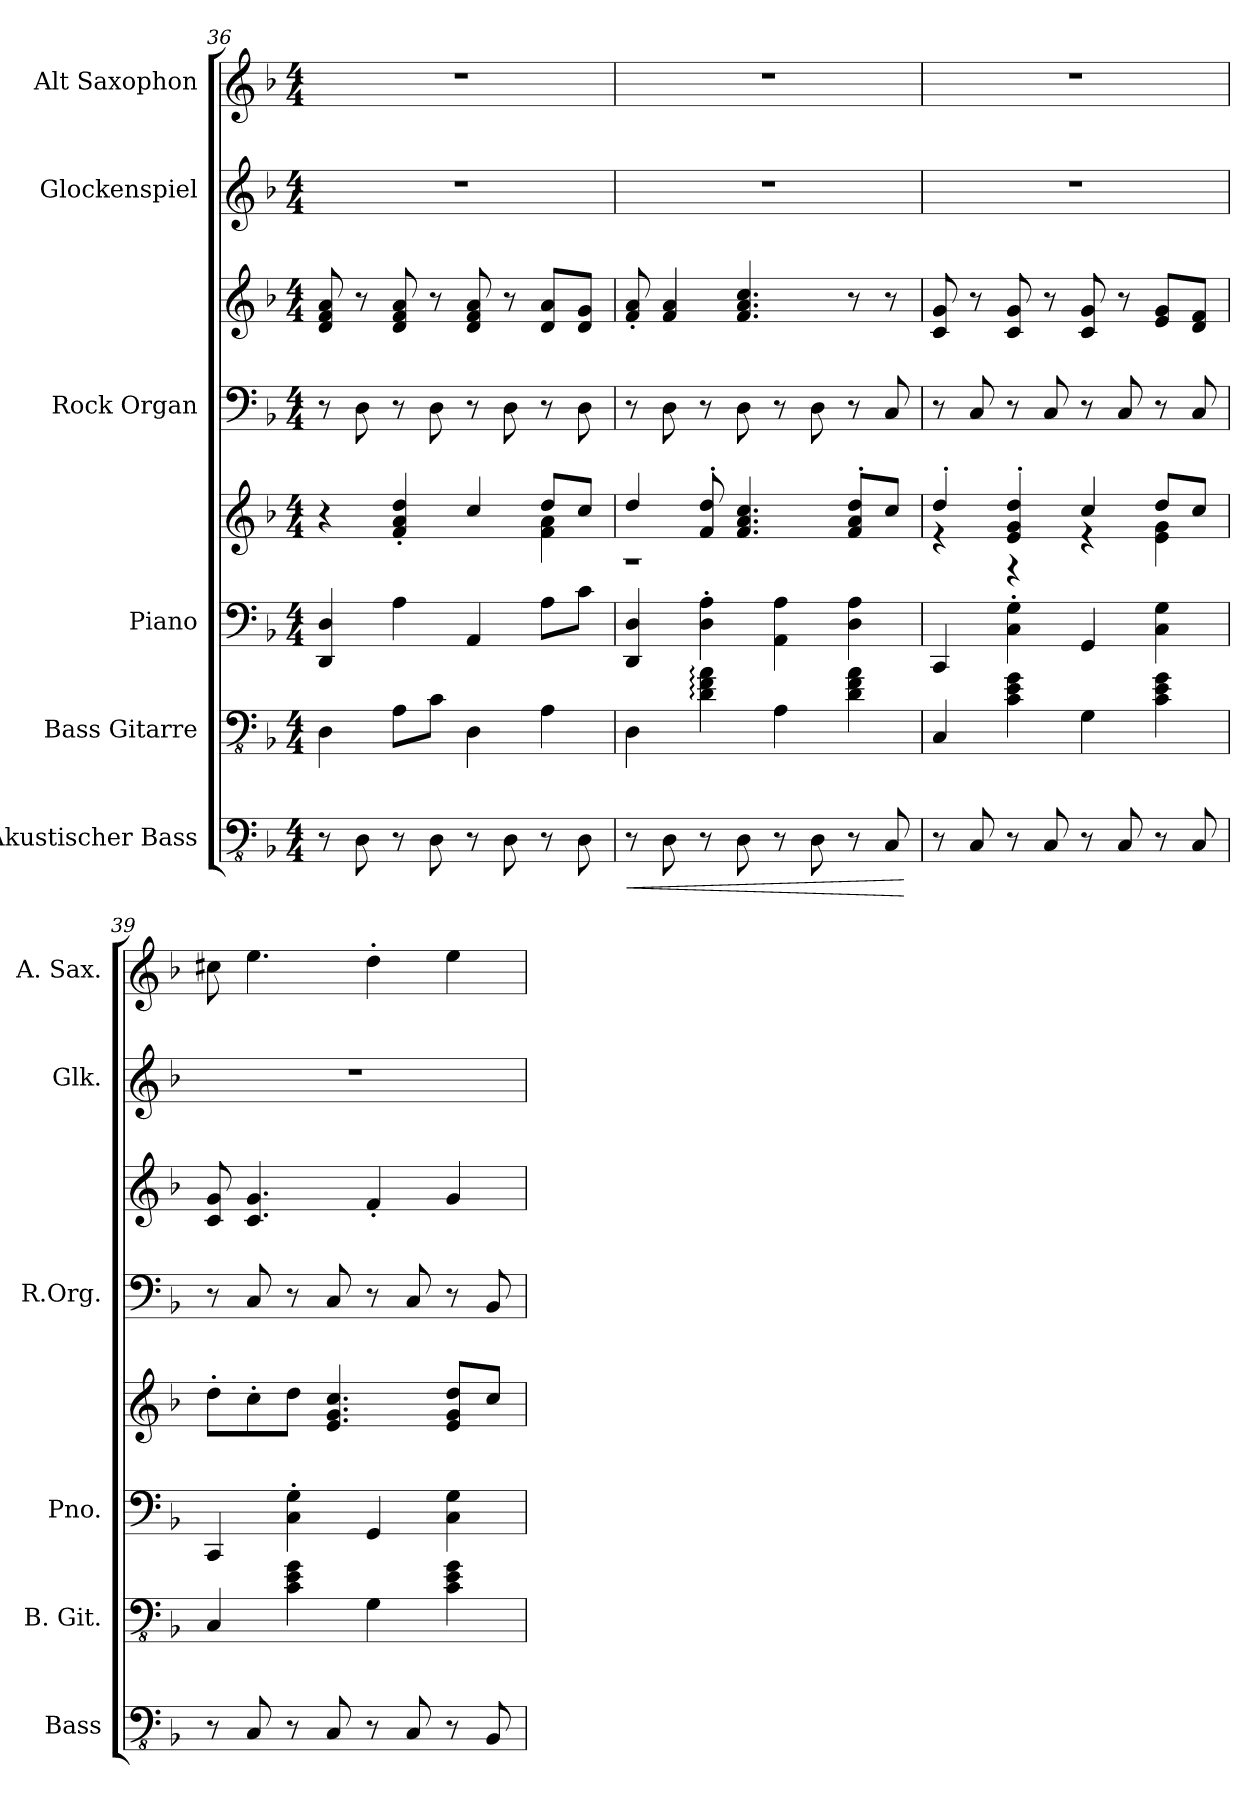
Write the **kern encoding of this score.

**kern	**dynam	**kern	**kern	**kern	**kern	**kern	**kern	**kern
*part6	*part6	*part5	*part4	*part4	*part3	*part3	*part2	*part1
*staff8	*staff8	*staff7	*staff6	*staff5	*staff4	*staff3	*staff2	*staff1
*I"Akustischer Bass	*	*I"Bass Gitarre	*I"Piano	*	*I"Rock Organ	*	*I"Glockenspiel	*I"Alt Saxophon
*I'Bass	*	*I'B. Git.	*I'Pno.	*	*I'R.Org.	*	*I'Glk.	*I'A. Sax.
!!LO:PB:g=z
*clefFv4	*	*clefFv4	*clefF4	*clefG2	*clefF4	*clefG2	*clefG2	*clefG2
*	*	*	*	*	*	*	*ITrd-14c-24	*ITrd5c9
*k[b-]	*	*k[b-]	*k[b-]	*k[b-]	*k[b-]	*k[b-]	*k[b-]	*k[b-e-a-d-]
*M4/4	*	*M4/4	*M4/4	*M4/4	*M4/4	*M4/4	*M4/4	*M4/4
=36	=36	=36	=36	=36	=36	=36	=36	=36
*	*	*	*	*^	*	*	*	*
8r	.	4DD\	4DD/ 4D/	4r	2.ryy	8r	8d/ 8f/ 8a/	1r	1r
8DD\	.	.	.	.	.	8D\	8r	.	.
8r	.	8AA\L	4A\	4f/' 4a/' 4dd/'	.	8r	8d/ 8f/ 8a/	.	.
8DD\	.	8C\J	.	.	.	8D\	8r	.	.
8r	.	4DD\	4AA/	4cc/	.	8r	8d/ 8f/ 8a/	.	.
8DD\	.	.	.	.	.	8D\	8r	.	.
8r	.	4AA\	8A\L	8dd/L	4f\ 4a\	8r	8d/ 8a/L	.	.
8DD\	.	.	8c\J	8cc/J	.	8D\	8d/ 8g/J	.	.
=37	=37	=37	=37	=37	=37	=37	=37	=37	=37
!	!LO:HP:b	!	!	!	!	!	!	!	!
8r	<	4DD\	4DD/ 4D/	4dd/	1r	8r	8f/' 8a/'	1r	1r
8DD\	.	.	.	.	.	8D\	4f/ 4a/	.	.
8r	.	4D\: 4F\: 4A\:	4D\' 4A\'	8f/' 8dd/'	.	8r	.	.	.
8DD\	.	.	.	4.f/ 4.a/ 4.cc/	.	8D\	4.f/ 4.a/ 4.cc/	.	.
8r	.	4AA\	4AA\ 4A\	.	.	8r	.	.	.
8DD\	.	.	.	.	.	8D\	.	.	.
8r	.	4D\ 4F\ 4A\	4D\ 4A\	8f/' 8a/' 8dd/'L	.	8r	8r	.	.
8CC/	.	.	.	8cc/J	.	8C/	8r	.	.
*	*	*	*	*v	*v	*	*	*	*
.	[	.	.	.	.	.	.	.
=38	=38	=38	=38	=38	=38	=38	=38	=38
*	*	*	*	*^	*	*	*	*
8r	.	4CC/	4CC/	4dd'/	4r	8r	8c/ 8g/	1r	1r
8CC/	.	.	.	.	.	8C/	8r	.	.
8r	.	4C\ 4E\ 4G\	4C\' 4G\'	4e/' 4g/' 4dd/'	4r	8r	8c/ 8g/	.	.
8CC/	.	.	.	.	.	8C/	8r	.	.
8r	.	4GG\	4GG/	4cc/	4r	8r	8c/ 8g/	.	.
8CC/	.	.	.	.	.	8C/	8r	.	.
8r	.	4C\ 4E\ 4G\	4C\ 4G\	8dd/L	4e\ 4g\	8r	8e/ 8g/L	.	.
8CC/	.	.	.	8cc/J	.	8C/	8d/ 8f/J	.	.
*	*	*	*	*v	*v	*	*	*	*
!!LO:PB:g=z
=39	=39	=39	=39	=39	=39	=39	=39	=39
8r	.	4CC/	4CC/	8dd'\L	8r	8c/ 8g/	1r	8en\
8CC/	.	.	.	8cc'\	8C/	4.c/ 4.g/	.	4.g\
8r	.	4C\ 4E\ 4G\	4C\' 4G\'	8dd\J	8r	.	.	.
8CC/	.	.	.	4.e/ 4.g/ 4.cc/	8C/	.	.	.
8r	.	4GG\	4GG/	.	8r	4f'/	.	4f'\
8CC/	.	.	.	.	8C/	.	.	.
8r	.	4C\ 4E\ 4G\	4C\ 4G\	8e/ 8g/ 8dd/L	8r	4g/	.	4g\
8BBB-/	.	.	.	8cc/J	8BB-/	.	.	.
=	=	=	=	=	=	=	=	=
*-	*-	*-	*-	*-	*-	*-	*-	*-
